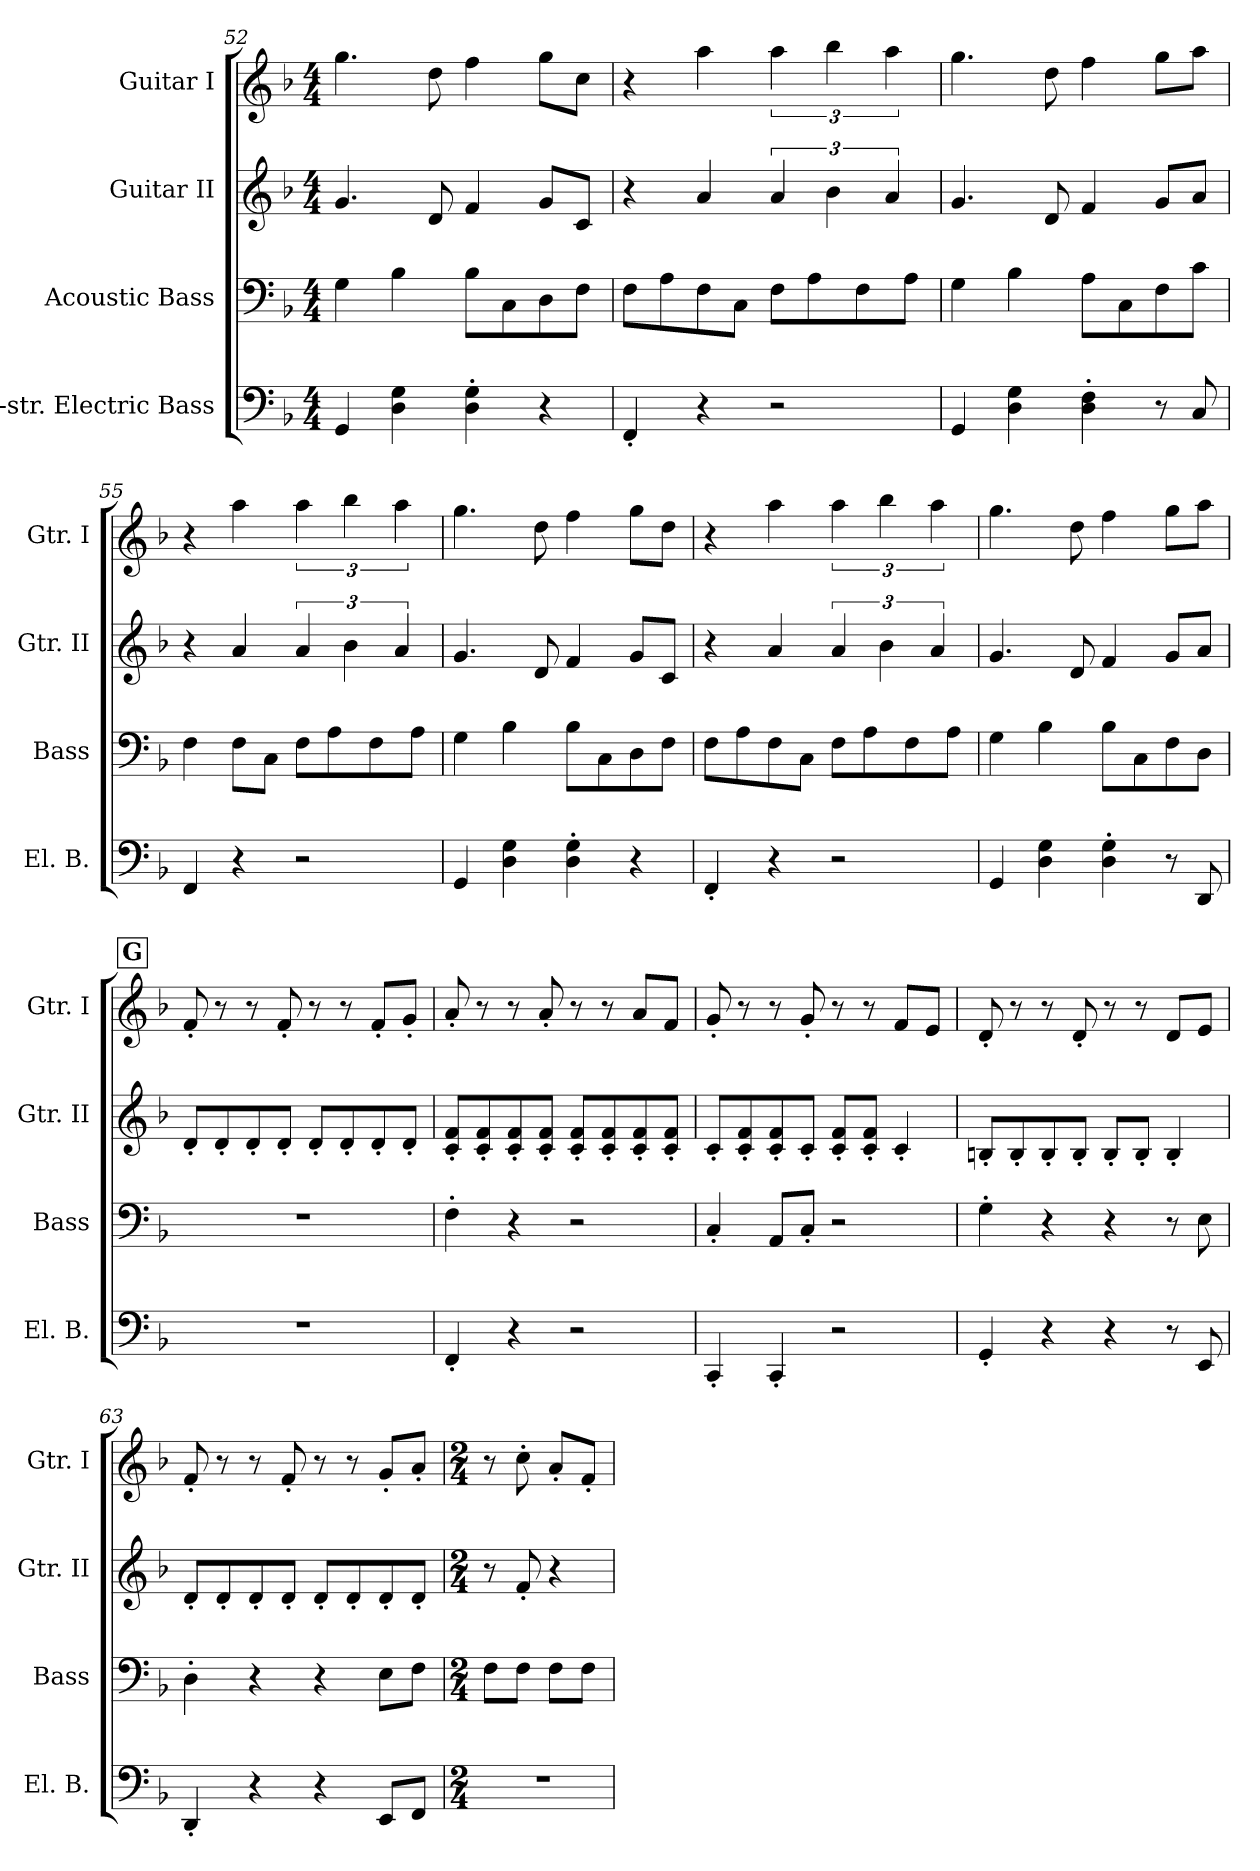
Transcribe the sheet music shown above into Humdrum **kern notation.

**kern	**kern	**kern	**kern
*part4	*part3	*part2	*part1
*staff4	*staff3	*staff2	*staff1
*I"5-str. Electric Bass	*I"Acoustic Bass	*I"Guitar II	*I"Guitar I
*I'El. B.	*I'Bass	*I'Gtr. II	*I'Gtr. I
*clefF4	*clefF4	*clefG2	*clefG2
*k[b-]	*k[b-]	*k[b-]	*k[b-]
*M4/4	*M4/4	*M4/4	*M4/4
=52	=52	=52	=52
4GG/	4G\	4.g/	4.gg\
4D\ 4G\	4B-\	.	.
.	.	8d/	8dd\
4D\' 4G\'	8B-\L	4f/	4ff\
.	8C\	.	.
4r	8D\	8g/L	8gg\L
.	8F\J	8c/J	8cc\J
!!LO:PB:g=z
=53	=53	=53	=53
4FF'/	8F\L	4r	4r
.	8A\	.	.
4r	8F\	4a/	4aa\
.	8C\J	.	.
2r	8F\L	6a/	6aa\
.	8A\	.	.
.	.	6b-\	6bb-\
.	8F\	.	.
.	.	6a/	6aa\
.	8A\J	.	.
=54	=54	=54	=54
4GG/	4G\	4.g/	4.gg\
4D\ 4G\	4B-\	.	.
.	.	8d/	8dd\
4D\' 4F\'	8A\L	4f/	4ff\
.	8C\	.	.
8r	8F\	8g/L	8gg\L
8C/	8c\J	8a/J	8aa\J
=55	=55	=55	=55
4FF/	4F\	4r	4r
4r	8F\L	4a/	4aa\
.	8C\J	.	.
2r	8F\L	6a/	6aa\
.	8A\	.	.
.	.	6b-\	6bb-\
.	8F\	.	.
.	.	6a/	6aa\
.	8A\J	.	.
=56	=56	=56	=56
4GG/	4G\	4.g/	4.gg\
4D\ 4G\	4B-\	.	.
.	.	8d/	8dd\
4D\' 4G\'	8B-\L	4f/	4ff\
.	8C\	.	.
4r	8D\	8g/L	8gg\L
.	8F\J	8c/J	8dd\J
=57	=57	=57	=57
4FF'/	8F\L	4r	4r
.	8A\	.	.
4r	8F\	4a/	4aa\
.	8C\J	.	.
2r	8F\L	6a/	6aa\
.	8A\	.	.
.	.	6b-\	6bb-\
.	8F\	.	.
.	.	6a/	6aa\
.	8A\J	.	.
!!LO:LB:g=z
=58	=58	=58	=58
4GG/	4G\	4.g/	4.gg\
4D\ 4G\	4B-\	.	.
.	.	8d/	8dd\
4D\' 4G\'	8B-\L	4f/	4ff\
.	8C\	.	.
8r	8F\	8g/L	8gg\L
8DD/	8D\J	8a/J	8aa\J
!!LO:REH:place=s1:a:B:fs=14:t=G
=59	=59	=59	=59
1r	1r	8d'/L	8f'/
.	.	8d'/	8r
.	.	8d'/	8r
.	.	8d'/J	8f'/
.	.	8d'/L	8r
.	.	8d'/	8r
.	.	8d'/	8f'/L
.	.	8d'/J	8g'/J
=60	=60	=60	=60
4FF'/	4F'\	8c/' 8f/'L	8a'/
.	.	8c/' 8f/'	8r
4r	4r	8c/' 8f/'	8r
.	.	8c/' 8f/'J	8a'/
2r	2r	8c/' 8f/'L	8r
.	.	8c/' 8f/'	8r
.	.	8c/' 8f/'	8a/L
.	.	8c/' 8f/'J	8f/J
=61	=61	=61	=61
4CC'/	4C'/	8c'/L	8g'/
.	.	8c/' 8f/'	8r
4CC'/	8AA/L	8c/' 8f/'	8r
.	8C'/J	8c'/J	8g'/
2r	2r	8c/' 8f/'L	8r
.	.	8c/' 8f/'J	8r
.	.	4c'/	8f/L
.	.	.	8e/J
!!LO:LB:g=z
=62	=62	=62	=62
4GG'/	4G'\	8Bn'/L	8d'/
.	.	8B'/	8r
4r	4r	8B'/	8r
.	.	8B'/J	8d'/
4r	4r	8B'/L	8r
.	.	8B'/J	8r
8r	8r	4B'/	8d/L
8EE/	8E\	.	8e/J
=63	=63	=63	=63
4DD'/	4D'\	8d'/L	8f'/
.	.	8d'/	8r
4r	4r	8d'/	8r
.	.	8d'/J	8f'/
4r	4r	8d'/L	8r
.	.	8d'/	8r
8EE/L	8E\L	8d'/	8g'/L
8FF/J	8F\J	8d'/J	8a'/J
=64	=64	=64	=64
*M2/4	*M2/4	*M2/4	*M2/4
2r	8F\L	8r	8r
.	8F\J	8f'/	8cc'\
.	8F\L	4r	8a'/L
.	8F\J	.	8f'/J
=	=	=	=
*-	*-	*-	*-
